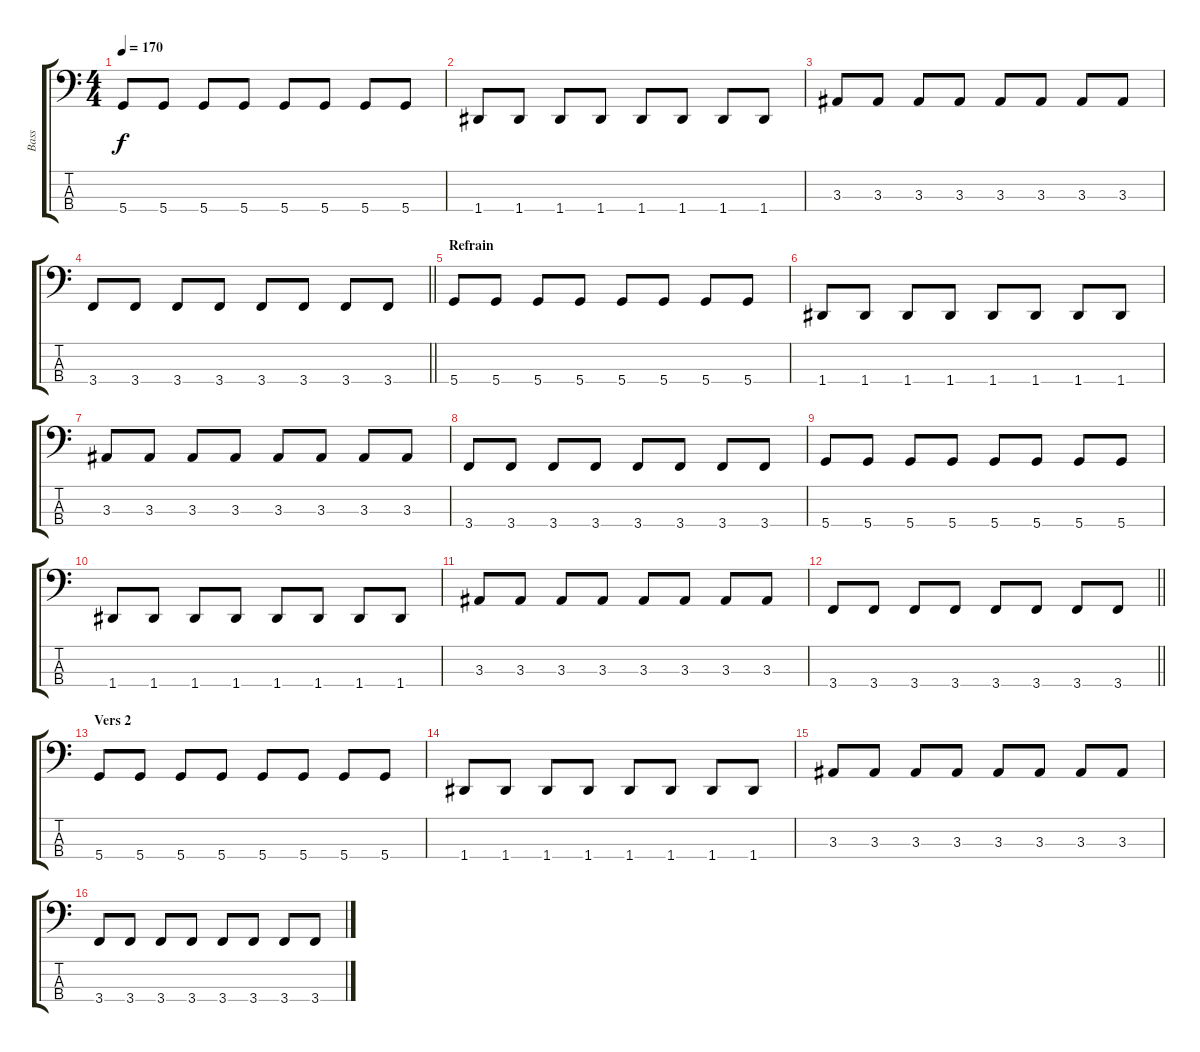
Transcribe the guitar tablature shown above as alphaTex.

\track ("Bass" "Bass") {instrument electricbassfinger}
\staff {score tabs}
\tuning (F2 C2 G1 D1) {hide}
\ts (4 4)
\tempo 170
\clef f4
\ks c
5.4.8{dy f} 5.4.8 5.4.8 5.4.8 5.4.8 5.4.8 5.4.8 5.4.8 |
1.4.8 1.4.8 1.4.8 1.4.8 1.4.8 1.4.8 1.4.8 1.4.8 |
3.3.8 3.3.8 3.3.8 3.3.8 3.3.8 3.3.8 3.3.8 3.3.8 |
\barLineRight lightlight
3.4.8 3.4.8 3.4.8 3.4.8 3.4.8 3.4.8 3.4.8 3.4.8 |
\section ("" "Refrain")
5.4.8 5.4.8 5.4.8 5.4.8 5.4.8 5.4.8 5.4.8 5.4.8 |
1.4.8 1.4.8 1.4.8 1.4.8 1.4.8 1.4.8 1.4.8 1.4.8 |
3.3.8 3.3.8 3.3.8 3.3.8 3.3.8 3.3.8 3.3.8 3.3.8 |
3.4.8 3.4.8 3.4.8 3.4.8 3.4.8 3.4.8 3.4.8 3.4.8 |
5.4.8 5.4.8 5.4.8 5.4.8 5.4.8 5.4.8 5.4.8 5.4.8 |
1.4.8 1.4.8 1.4.8 1.4.8 1.4.8 1.4.8 1.4.8 1.4.8 |
3.3.8 3.3.8 3.3.8 3.3.8 3.3.8 3.3.8 3.3.8 3.3.8 |
\barLineRight lightlight
3.4.8 3.4.8 3.4.8 3.4.8 3.4.8 3.4.8 3.4.8 3.4.8 |
\section ("" "Vers 2")
5.4.8 5.4.8 5.4.8 5.4.8 5.4.8 5.4.8 5.4.8 5.4.8 |
1.4.8 1.4.8 1.4.8 1.4.8 1.4.8 1.4.8 1.4.8 1.4.8 |
3.3.8 3.3.8 3.3.8 3.3.8 3.3.8 3.3.8 3.3.8 3.3.8 |
3.4.8 3.4.8 3.4.8 3.4.8 3.4.8 3.4.8 3.4.8 3.4.8
